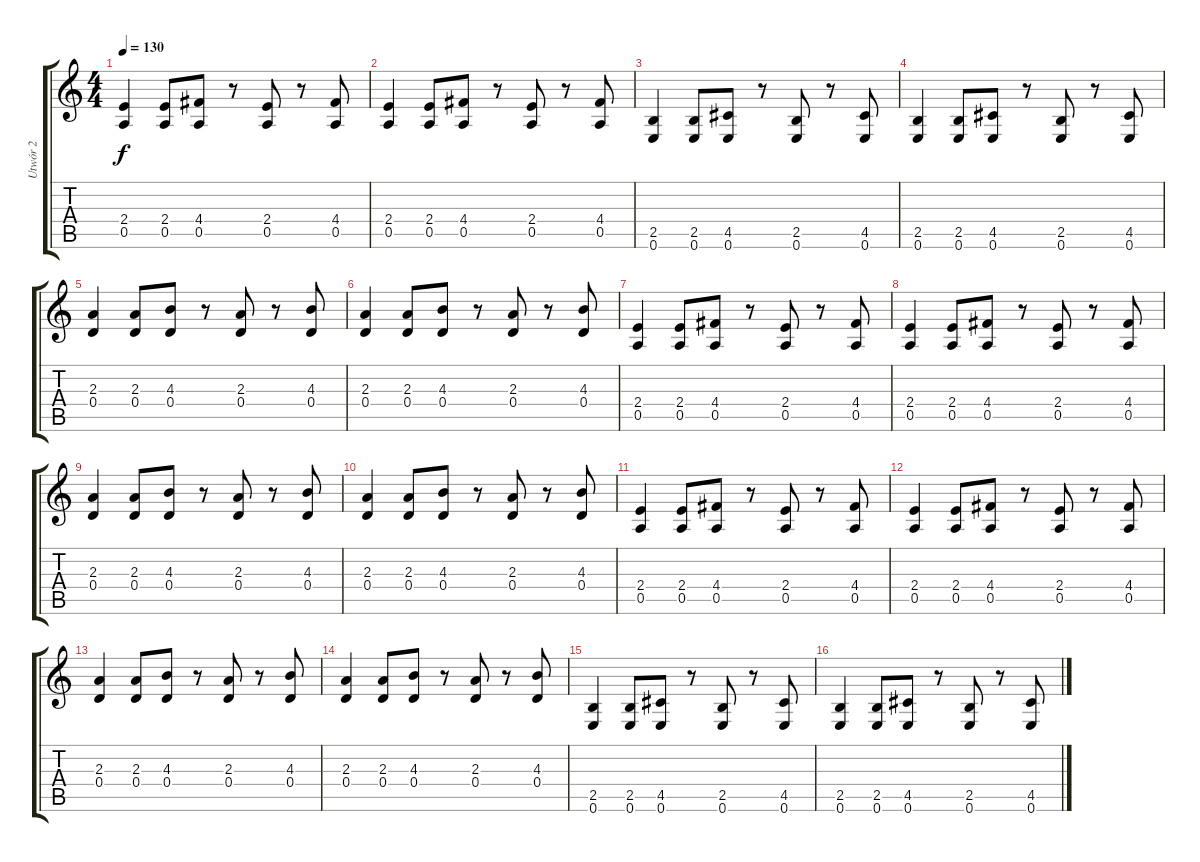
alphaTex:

\track ("Utwór 2" "Utwór 2") {instrument overdrivenguitar}
\staff {score tabs}
\tuning (E4 B3 G3 D3 A2 E2) {hide}
\ts (4 4)
\tempo 130
\clef g2
\ks c
(2.4 0.5).4{dy f} (2.4 0.5).8 (4.4 0.5).8 r.8 (2.4 0.5).8 r.8 (4.4 0.5).8 |
(2.4 0.5).4 (2.4 0.5).8 (4.4 0.5).8 r.8 (2.4 0.5).8 r.8 (4.4 0.5).8 |
(2.5 0.6).4 (2.5 0.6).8 (4.5 0.6).8 r.8 (2.5 0.6).8 r.8 (4.5 0.6).8 |
(2.5 0.6).4 (2.5 0.6).8 (4.5 0.6).8 r.8 (2.5 0.6).8 r.8 (4.5 0.6).8 |
(2.3 0.4).4 (2.3 0.4).8 (4.3 0.4).8 r.8 (2.3 0.4).8 r.8 (4.3 0.4).8 |
(2.3 0.4).4 (2.3 0.4).8 (4.3 0.4).8 r.8 (2.3 0.4).8 r.8 (4.3 0.4).8 |
(2.4 0.5).4 (2.4 0.5).8 (4.4 0.5).8 r.8 (2.4 0.5).8 r.8 (4.4 0.5).8 |
(2.4 0.5).4 (2.4 0.5).8 (4.4 0.5).8 r.8 (2.4 0.5).8 r.8 (4.4 0.5).8 |
(2.3 0.4).4 (2.3 0.4).8 (4.3 0.4).8 r.8 (2.3 0.4).8 r.8 (4.3 0.4).8 |
(2.3 0.4).4 (2.3 0.4).8 (4.3 0.4).8 r.8 (2.3 0.4).8 r.8 (4.3 0.4).8 |
(2.4 0.5).4 (2.4 0.5).8 (4.4 0.5).8 r.8 (2.4 0.5).8 r.8 (4.4 0.5).8 |
(2.4 0.5).4 (2.4 0.5).8 (4.4 0.5).8 r.8 (2.4 0.5).8 r.8 (4.4 0.5).8 |
(2.3 0.4).4 (2.3 0.4).8 (4.3 0.4).8 r.8 (2.3 0.4).8 r.8 (4.3 0.4).8 |
(2.3 0.4).4 (2.3 0.4).8 (4.3 0.4).8 r.8 (2.3 0.4).8 r.8 (4.3 0.4).8 |
(2.5 0.6).4 (2.5 0.6).8 (4.5 0.6).8 r.8 (2.5 0.6).8 r.8 (4.5 0.6).8 |
(2.5 0.6).4 (2.5 0.6).8 (4.5 0.6).8 r.8 (2.5 0.6).8 r.8 (4.5 0.6).8
